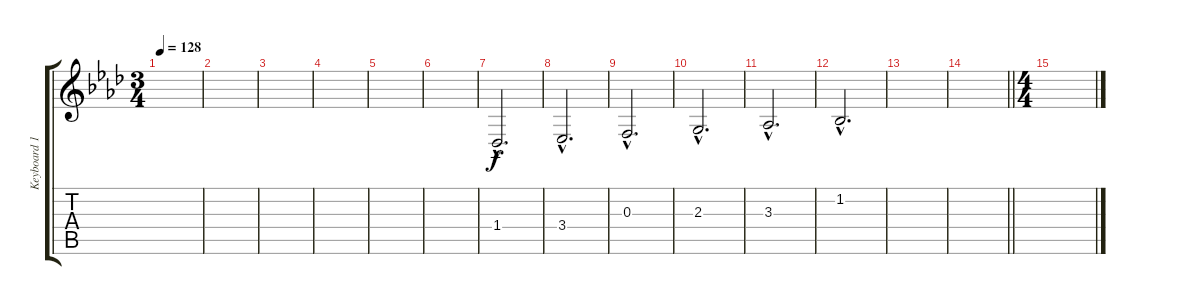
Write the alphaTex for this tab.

\track ("Keyboard 1" "Keyboard 1") {instrument flute}
\staff {score tabs}
\tuning (D4 A3 F3 C3 G2 D2) {hide}
\ts (3 4)
\tempo 128
\clef g2
\ks fminor
|
|
|
|
|
|
1.4{hac}.2{d} |
3.4{hac}.2{d} |
0.3{hac}.2{d} |
2.3{hac}.2{d} |
3.3{hac}.2{d} |
1.2{hac}.2{d} |
|
\barLineRight lightlight
|
\ts (4 4)
